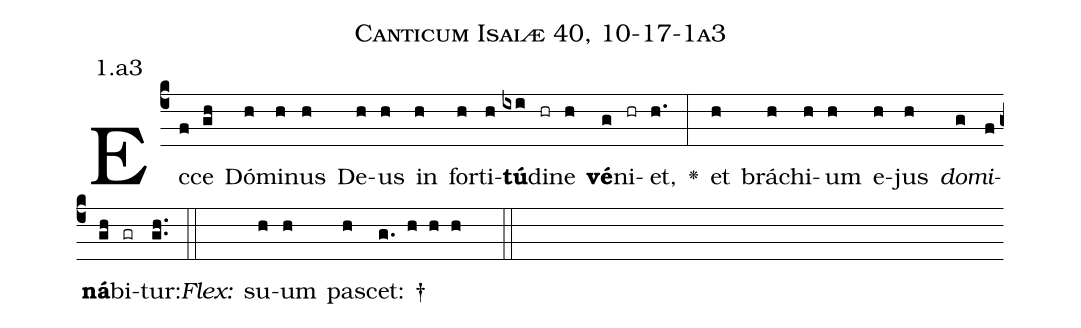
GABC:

name: Canticum Isaiæ 40, 10-17-1a3;
annotation: 1.a3;
%%
(c4)Ec(f)ce(gh) Dó(h)mi(h)nus(h) De(h)us(h) in(h) for(h)ti(h)<b>tú</b>(ixi)di(hr)ne(h) <b>vé</b>(g)ni(hr)et,(h.) <v>\greheightstar</v>(:) et(h) brá(h)chi(h)um(h) e(h)jus(h) <i>do</i>(g)<i>mi</i>(f)<b>ná</b>(gh)bi(gr)tur:(gh..) (::)
<i>Flex:</i>()  su(h)um(h) pa(h)scet: †(g. h h h  ::)

%E(h) u(h) o(g) u(f) a(gh) e.(gh..) (::)
